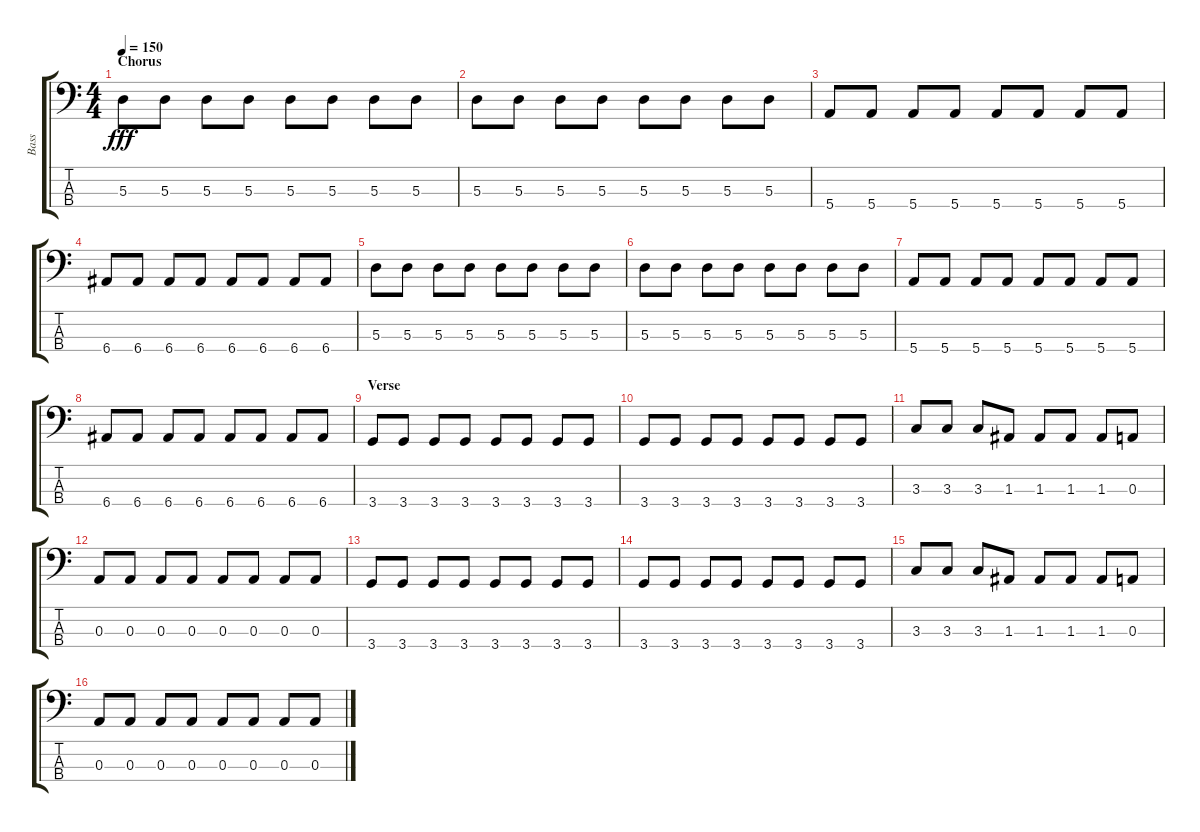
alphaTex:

\track ("Bass" "Bass") {instrument electricbasspick}
\staff {score tabs}
\tuning (G2 D2 A1 E1) {hide}
\ts (4 4)
\section ("" "Chorus")
\tempo 150
\clef f4
\ks c
5.3.8{dy fff} 5.3.8 5.3.8 5.3.8 5.3.8 5.3.8 5.3.8 5.3.8 |
5.3.8 5.3.8 5.3.8 5.3.8 5.3.8 5.3.8 5.3.8 5.3.8 |
5.4.8 5.4.8 5.4.8 5.4.8 5.4.8 5.4.8 5.4.8 5.4.8 |
6.4.8 6.4.8 6.4.8 6.4.8 6.4.8 6.4.8 6.4.8 6.4.8 |
5.3.8 5.3.8 5.3.8 5.3.8 5.3.8 5.3.8 5.3.8 5.3.8 |
5.3.8 5.3.8 5.3.8 5.3.8 5.3.8 5.3.8 5.3.8 5.3.8 |
5.4.8 5.4.8 5.4.8 5.4.8 5.4.8 5.4.8 5.4.8 5.4.8 |
6.4.8 6.4.8 6.4.8 6.4.8 6.4.8 6.4.8 6.4.8 6.4.8 |
\section ("" "Verse")
3.4.8 3.4.8 3.4.8 3.4.8 3.4.8 3.4.8 3.4.8 3.4.8 |
3.4.8 3.4.8 3.4.8 3.4.8 3.4.8 3.4.8 3.4.8 3.4.8 |
3.3.8 3.3.8 3.3.8 1.3.8 1.3.8 1.3.8 1.3.8 0.3.8 |
0.3.8 0.3.8 0.3.8 0.3.8 0.3.8 0.3.8 0.3.8 0.3.8 |
3.4.8 3.4.8 3.4.8 3.4.8 3.4.8 3.4.8 3.4.8 3.4.8 |
3.4.8 3.4.8 3.4.8 3.4.8 3.4.8 3.4.8 3.4.8 3.4.8 |
3.3.8 3.3.8 3.3.8 1.3.8 1.3.8 1.3.8 1.3.8 0.3.8 |
0.3.8 0.3.8 0.3.8 0.3.8 0.3.8 0.3.8 0.3.8 0.3.8
